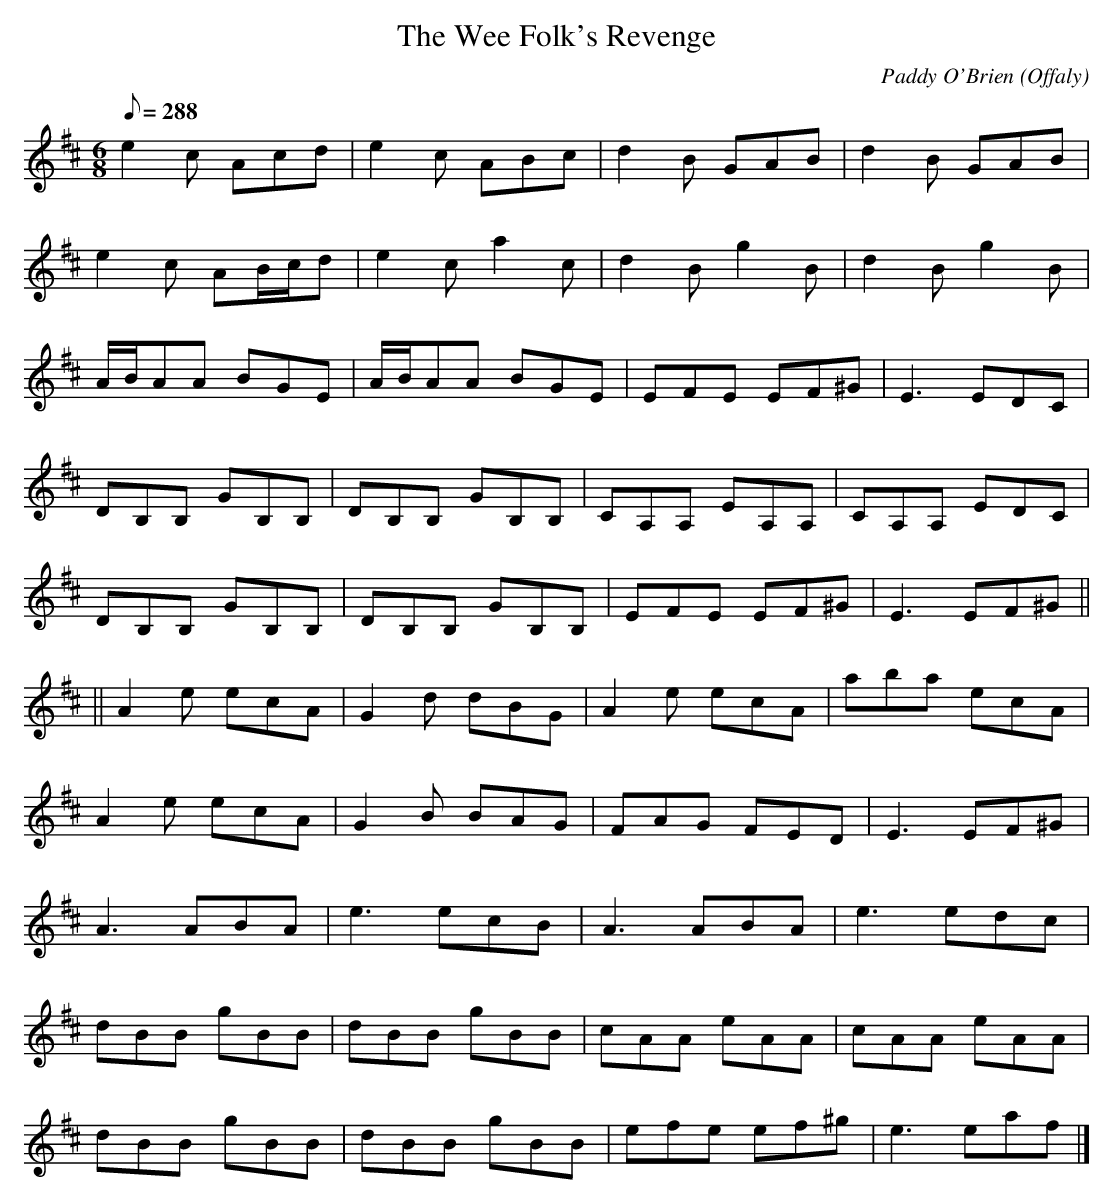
X:1
T:The Wee Folk's Revenge
C:Paddy O'Brien (Offaly)
L:1/8
Q:288
M:6/8
K:Amix
e2 c Acd|e2 c ABc|d2 B GAB|d2 B GAB|
e2 c AB/c/d|e2 c a2 c|d2 B g2 B|d2 B g2 B|
A/B/AA BGE|A/B/AA BGE|EFE EF^G|E3 EDC|
DB,B, GB,B,|DB,B, GB,B,|CA,A, EA,A,|CA,A, EDC|
DB,B, GB,B,|DB,B, GB,B,|EFE EF^G|E3 EF^G||
||A2 e ecA|G2 d dBG|A2 e ecA|aba ecA|
A2 e ecA|G2 B BAG|FAG FED|E3 EF^G|
A3 ABA|e3 ecB|A3 ABA|e3 edc|
dBB gBB|dBB gBB|cAA eAA|cAA eAA|
dBB gBB|dBB gBB|efe ef^g|e3 eaf|]
